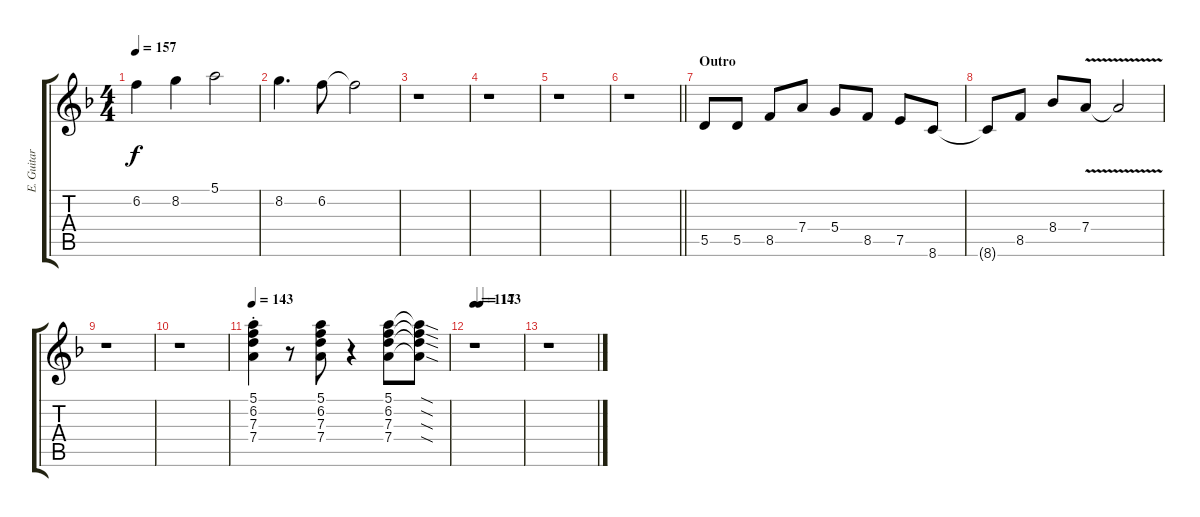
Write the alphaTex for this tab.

\track ("E. Guitar III" "E. Guitar ") {instrument electricguitarclean}
\staff {score tabs}
\tuning (E4 B3 G3 D3 A2 E2) {hide}
\ts (4 4)
\tempo 157
\clef g2
\ks f
6.2.4{dy f} 8.2.4 5.1.2 |
8.2.4{d} 6.2.8 6.2{t}.2 |
r.1 |
r.1 |
r.1 |
\barLineRight lightlight
r.1 |
\section ("" "Outro")
5.5.8 5.5.8 8.5.8 7.4.8 5.4.8 8.5.8 7.5.8 8.6.8 |
8.6{t}.8 8.5.8 8.4.8 7.4{v}.8 7.4{t}.2 |
r.1 |
r.1 |
\tempo 143
(5.1{st} 6.2{st} 7.3{st} 7.4{st}).4 r.8 (5.1 6.2 7.3 7.4).8 r.4 (5.1 6.2 7.3 7.4).8 (5.1{sod t} 6.2{sod t} 7.3{sod t} 7.4{sod t}).8 |
\tempo 117
\tempo (143 0.125)
r.1 |
r.1
